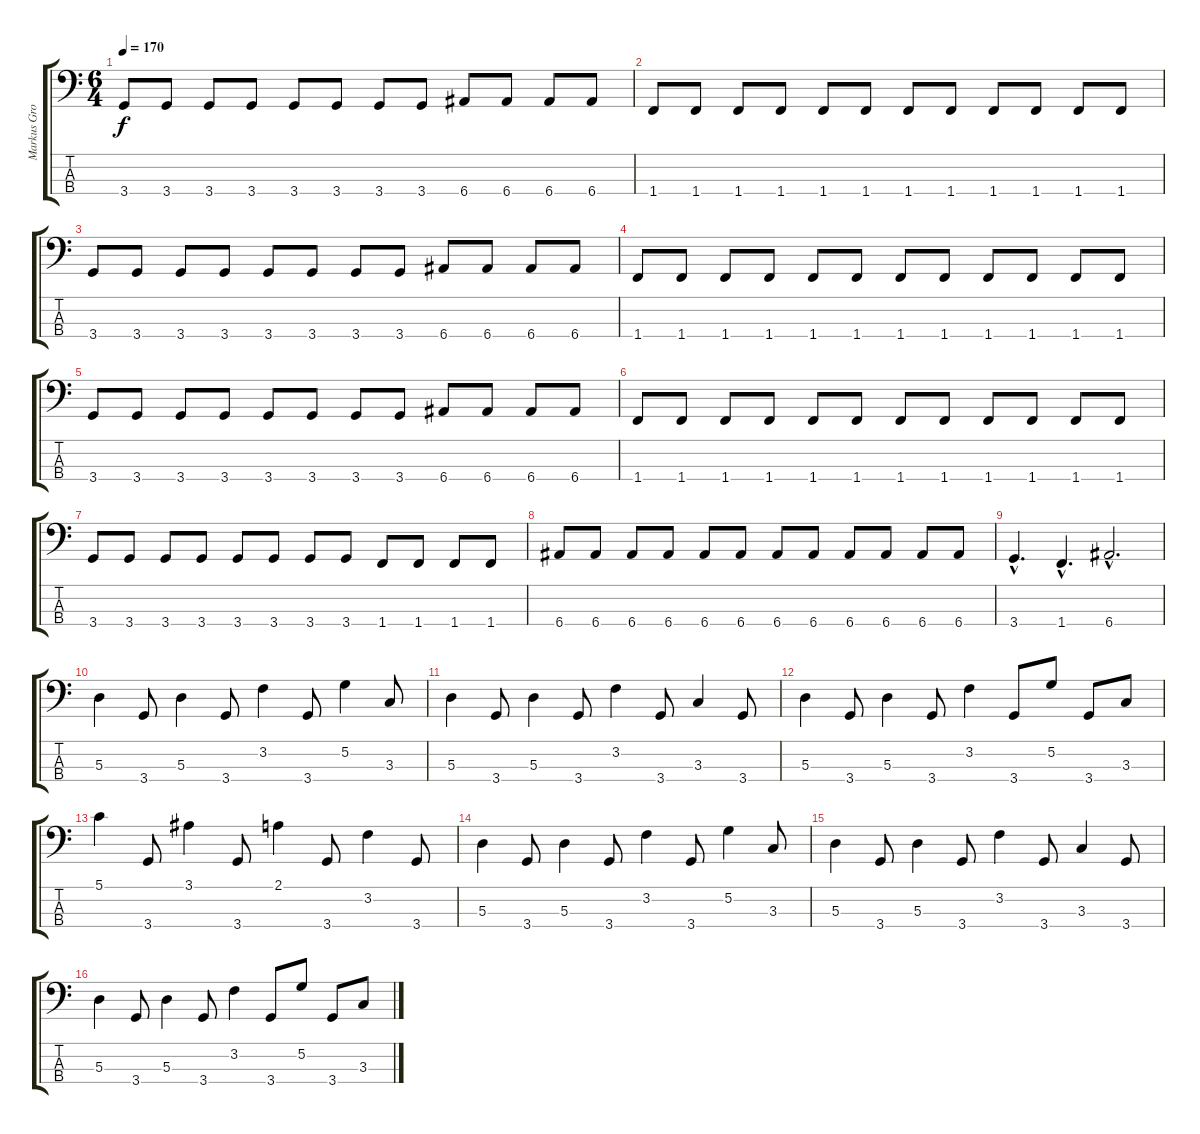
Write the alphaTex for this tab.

\track ("Markus Grosskopff" "Markus Gro") {instrument electricbassfinger}
\staff {score tabs}
\tuning (G2 D2 A1 E1) {hide}
\ts (6 4)
\tempo 170
\clef f4
\ks c
3.4.8{dy f} 3.4.8 3.4.8 3.4.8 3.4.8 3.4.8 3.4.8 3.4.8 6.4.8 6.4.8 6.4.8 6.4.8 |
1.4.8 1.4.8 1.4.8 1.4.8 1.4.8 1.4.8 1.4.8 1.4.8 1.4.8 1.4.8 1.4.8 1.4.8 |
3.4.8 3.4.8 3.4.8 3.4.8 3.4.8 3.4.8 3.4.8 3.4.8 6.4.8 6.4.8 6.4.8 6.4.8 |
1.4.8 1.4.8 1.4.8 1.4.8 1.4.8 1.4.8 1.4.8 1.4.8 1.4.8 1.4.8 1.4.8 1.4.8 |
3.4.8 3.4.8 3.4.8 3.4.8 3.4.8 3.4.8 3.4.8 3.4.8 6.4.8 6.4.8 6.4.8 6.4.8 |
1.4.8 1.4.8 1.4.8 1.4.8 1.4.8 1.4.8 1.4.8 1.4.8 1.4.8 1.4.8 1.4.8 1.4.8 |
3.4.8 3.4.8 3.4.8 3.4.8 3.4.8 3.4.8 3.4.8 3.4.8 1.4.8 1.4.8 1.4.8 1.4.8 |
6.4.8 6.4.8 6.4.8 6.4.8 6.4.8 6.4.8 6.4.8 6.4.8 6.4.8 6.4.8 6.4.8 6.4.8 |
3.4{hac}.4{d} 1.4{hac}.4{d} 6.4{hac}.2{d} |
5.3.4 3.4.8 5.3.4 3.4.8 3.2.4 3.4.8 5.2.4 3.3.8 |
5.3.4 3.4.8 5.3.4 3.4.8 3.2.4 3.4.8 3.3.4 3.4.8 |
5.3.4 3.4.8 5.3.4 3.4.8 3.2.4 3.4.8 5.2.8 3.4.8 3.3.8 |
5.1.4 3.4.8 3.1.4 3.4.8 2.1.4 3.4.8 3.2.4 3.4.8 |
5.3.4 3.4.8 5.3.4 3.4.8 3.2.4 3.4.8 5.2.4 3.3.8 |
5.3.4 3.4.8 5.3.4 3.4.8 3.2.4 3.4.8 3.3.4 3.4.8 |
5.3.4 3.4.8 5.3.4 3.4.8 3.2.4 3.4.8 5.2.8 3.4.8 3.3.8
